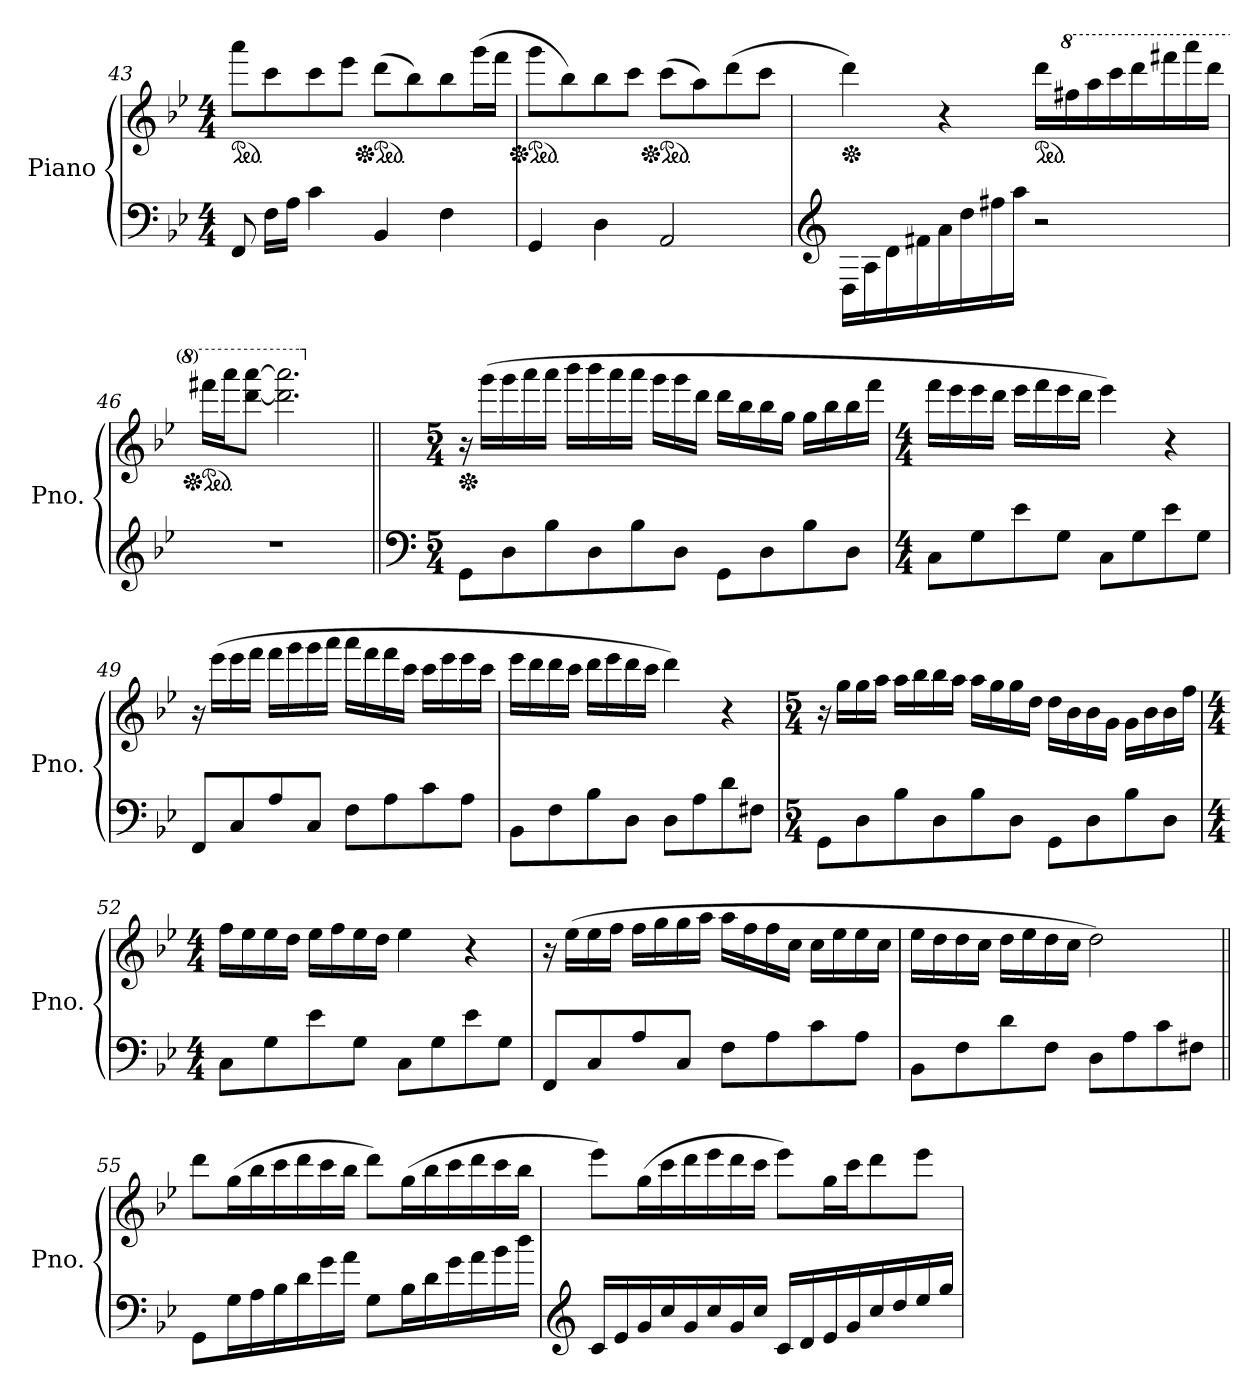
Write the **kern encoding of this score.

**kern	**kern
*part1	*part1
*staff2	*staff1
*I"Piano	*
*I'Pno.	*
*clefF4	*clefG2
*k[b-e-]	*k[b-e-]
*M4/4	*M4/4
*	*ped
=43	=43
8FF/	8aaa\L
16F\LL	8ccc\
16A\JJ	.
4c\	8ccc\
.	8eee-\J
*	*Xped
*	*ped
4BB-/	(>8ddd\L
.	8bb-\)
4F\	8bb-\
.	(>16ggg\L
.	16fff\JJ
!!LO:LB:g=z
=44	=44
*	*Xped
*	*ped
4GG/	8ggg\L
.	8bb-\)
4D\	8bb-\
.	8ccc\J
*	*Xped
*	*ped
2AA/	(>8ccc\L
.	8aa\)
.	(>8ddd\
.	8ccc\J
=45	=45
*clefG2	*
*	*Xped
(>16D\LL	4ddd\)
16A\	.
16d\	.
16f#X\	.
16a\	4r
16dd\	.
16ff#X\	.
16aa\JJ	.
*	*ped
2r	16ddd\LL
*	*8va
.	16fff#X\
.	16aaa\
.	16cccc\
.	16dddd\
.	16ffff#X\
.	16aaaa\
.	16dddd\JJ
=46	=46
*	*Xped
*	*ped
1r	16ffff#X\LL
.	16aaaa\J
.	[8dddd\ [8aaaa\J
.	2.dddd\] 2.aaaa\])
!!LO:LB:g=z
=47||	=47||
*clefF4	*
*M5/4	*M5/4
*	*X8va
*	*Xped
8GG\L	16r
.	(>16ggg\LL
8D\	16ggg\
.	16aaa\
8B-\	16aaa\JJ
.	16bbb-\LL
8D\	16bbb-\
.	16aaa\
8B-\	16aaa\JJ
.	16ggg\LL
8D\J	16ggg\
.	16ddd\JJ
8GG\L	16ddd\LL
.	16bb-\
8D\	16bb-\
.	16gg\JJ
8B-\	16gg\LL
.	16bb-\
8D\J	16bb-\
.	16fff\JJ
=48	=48
*M4/4	*M4/4
8C\L	16fff\LL
.	16eee-\
8G\	16eee-\
.	16ddd\JJ
8e-\	16eee-\LL
.	16fff\
8G\J	16eee-\
.	16ddd\JJ
8C\L	4eee-\)
8G\	.
8e-\	4r
8G\J	.
!!LO:PB:g=z
=49	=49
8FF/L	16r
.	(>16eee-\LL
8C/	16eee-\
.	16fff\JJ
8A/	16fff\LL
.	16ggg\
8C/J	16ggg\
.	16aaa\JJ
8F\L	16aaa\LL
.	16fff\
8A\	16fff\
.	16ccc\JJ
8c\	16ccc\LL
.	16eee-\
8A\J	16eee-\
.	16ccc\JJ
=50	=50
8BB-\L	16eee-\LL
.	16ddd\
8F\	16ddd\
.	16ccc\JJ
8B-\	16ddd\LL
.	16eee-\
8D\J	16ddd\
.	16ccc\JJ
8D\L	4ddd\)
8A\	.
8d\	4r
8F#X\J	.
!!LO:LB:g=z
=51	=51
*M5/4	*M5/4
8GG\L	16r
.	16gg\LL
8D\	16gg\
.	16aa\JJ
8B-\	16aa\LL
.	16bb-\
8D\	16bb-\
.	16aa\JJ
8B-\	16aa\LL
.	16gg\
8D\J	16gg\
.	16dd\JJ
8GG\L	16dd\LL
.	16b-\
8D\	16b-\
.	16g\JJ
8B-\	16g\LL
.	16b-\
8D\J	16b-\
.	16ff\JJ
=52	=52
*M4/4	*M4/4
8C\L	16ff\LL
.	16ee-\
8G\	16ee-\
.	16dd\JJ
8e-\	16ee-\LL
.	16ff\
8G\J	16ee-\
.	16dd\JJ
8C\L	4ee-\
8G\	.
8e-\	4r
8G\J	.
!!LO:LB:g=z
=53	=53
8FF/L	16r
.	(>16ee-\LL
8C/	16ee-\
.	16ff\JJ
8A/	16ff\LL
.	16gg\
8C/J	16gg\
.	16aa\JJ
8F\L	16aa\LL
.	16ff\
8A\	16ff\
.	16cc\JJ
8c\	16cc\LL
.	16ee-\
8A\J	16ee-\
.	16cc\JJ
=54	=54
8BB-\L	16ee-\LL
.	16dd\
8F\	16dd\
.	16cc\JJ
8d\	16dd\LL
.	16ee-\
8F\J	16dd\
.	16cc\JJ
8D\L	2dd\)
8A\	.
8c\	.
8F#X\J	.
!!LO:LB:g=z
=55||	=55||
8GG\L	8ddd\L
16G\L	(>16gg\L
16A\	16bb-\
16B-\	16ccc\
16d\	16ddd\
16g\	16ccc\
16a\JJ	16bb-\JJ
8G\L	8ddd\L)
16B-\L	(>16gg\L
16d\	16bb-\
16g\	16ccc\
16a\	16ddd\
16b-\	16ccc\
16dd\JJ	16bb-\JJ
=56	=56
*clefG2	*
16c/LL	8eee-\L)
16e-/	.
16g/	(>16gg\L
16cc/	16ccc\
16g/	16ddd\
16cc/	16eee-\
16g/	16ddd\
16cc/JJ	16ccc\JJ
16c/LL	8eee-\L)
16d/	.
16e-/	16gg\L
16g/	16ccc\J
16cc/	8ddd\
16dd/	.
16ee-/	8eee-\J
16gg/JJ	.
=	=
*-	*-
